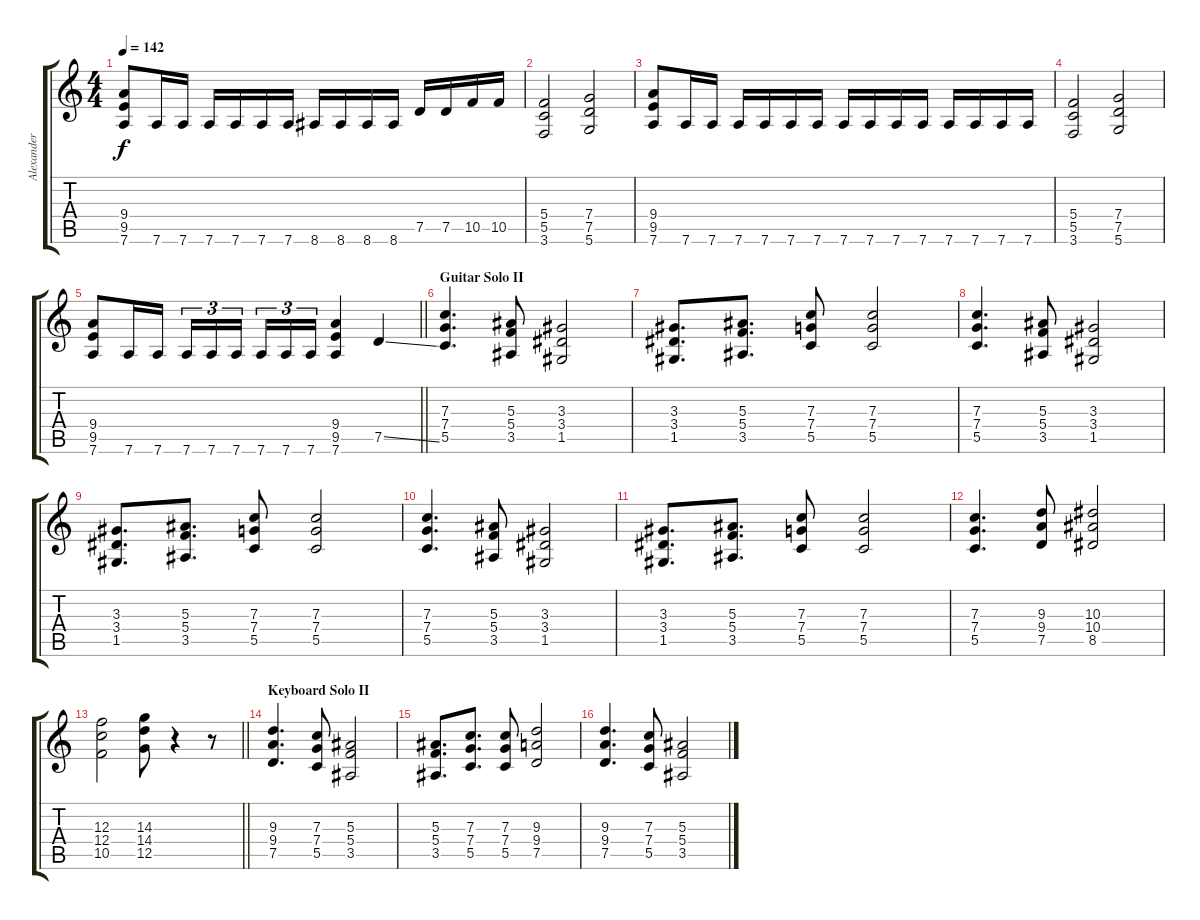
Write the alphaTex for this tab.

\track ("Alexander Kuoppala" "Alexander ") {instrument distortionguitar}
\staff {score tabs}
\tuning (D4 A3 F3 C3 G2 D2) {hide}
\ts (4 4)
\tempo 142
\clef g2
\ks c
(9.4 9.5 7.6).8{dy f} 7.6.16 7.6.16 7.6.16 7.6.16 7.6.16 7.6.16 8.6.16 8.6.16 8.6.16 8.6.16 7.5.16 7.5.16 10.5.16 10.5.16 |
(5.4 5.5 3.6).2 (7.4 7.5 5.6).2 |
(9.4 9.5 7.6).8 7.6.16 7.6.16 7.6.16 7.6.16 7.6.16 7.6.16 7.6.16 7.6.16 7.6.16 7.6.16 7.6.16 7.6.16 7.6.16 7.6.16 |
(5.4 5.5 3.6).2 (7.4 7.5 5.6).2 |
\barLineRight lightlight
(9.4 9.5 7.6).8 7.6.16 7.6.16 7.6.16{tu (3 2)} 7.6.16{tu (3 2)} 7.6.16{tu (3 2)} 7.6.16{tu (3 2)} 7.6.16{tu (3 2)} 7.6.16{tu (3 2)} (9.4 9.5 7.6).4 7.5{ss}.4 |
\section ("" "Guitar Solo II")
(7.3 7.4 5.5).4{d} (5.3 5.4 3.5).8 (3.3 3.4 1.5).2 |
(3.3 3.4 1.5).8{d} (5.3 5.4 3.5).8{d} (7.3 7.4 5.5).8 (7.3 7.4 5.5).2 |
(7.3 7.4 5.5).4{d} (5.3 5.4 3.5).8 (3.3 3.4 1.5).2 |
(3.3 3.4 1.5).8{d} (5.3 5.4 3.5).8{d} (7.3 7.4 5.5).8 (7.3 7.4 5.5).2 |
(7.3 7.4 5.5).4{d} (5.3 5.4 3.5).8 (3.3 3.4 1.5).2 |
(3.3 3.4 1.5).8{d} (5.3 5.4 3.5).8{d} (7.3 7.4 5.5).8 (7.3 7.4 5.5).2 |
(7.3 7.4 5.5).4{d} (9.3 9.4 7.5).8 (10.3 10.4 8.5).2 |
\barLineRight lightlight
(12.3 12.4 10.5).2 (14.3 14.4 12.5).8 r.4 r.8 |
\section ("" "Keyboard Solo II")
(9.3 9.4 7.5).4{d} (7.3 7.4 5.5).8 (5.3 5.4 3.5).2 |
(5.3 5.4 3.5).8{d} (7.3 7.4 5.5).8{d} (7.3 7.4 5.5).8 (9.3 9.4 7.5).2 |
(9.3 9.4 7.5).4{d} (7.3 7.4 5.5).8 (5.3 5.4 3.5).2
